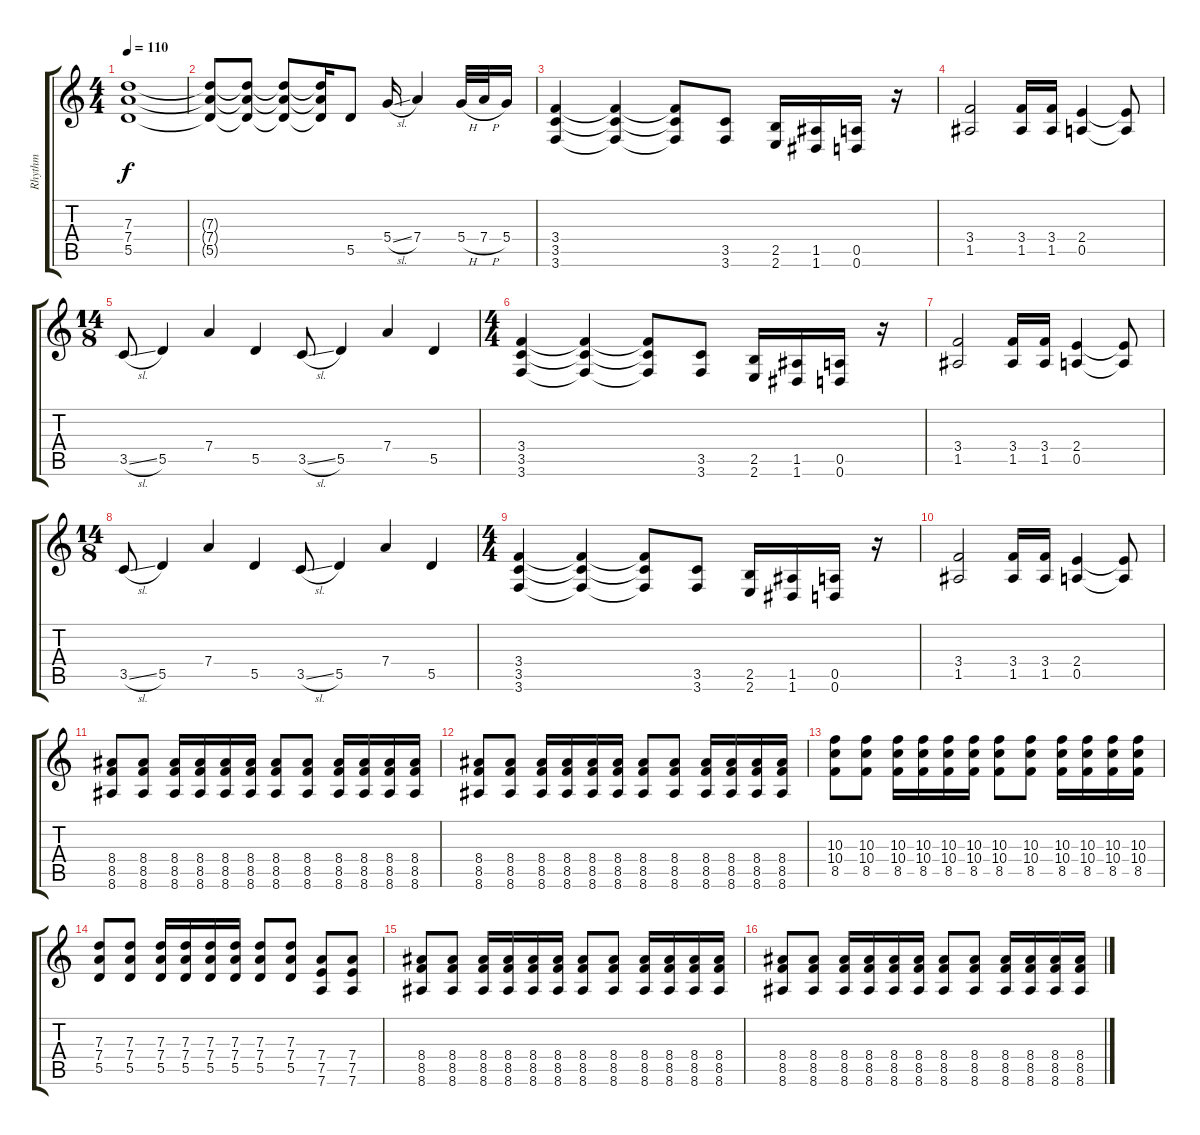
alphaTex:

\track ("Rhythm" "Rhythm") {instrument distortionguitar}
\staff {score tabs}
\tuning (E4 B3 G3 D3 A2 D2) {hide}
\ts (4 4)
\tempo 110
\clef g2
\ks c
(7.3 7.4 5.5).1{dy f} |
(7.3{t} 7.4{t} 5.5{t}).8 (7.3{t} 7.4{t} 5.5{t}).8 (7.3{t} 7.4{t} 5.5{t}).8 (7.3{t} 7.4{t} 5.5{t}).16 5.5.8 5.4{sl}.16 7.4.4 5.4{h}.32 7.4{h}.32 5.4.16 |
(3.4 3.5 3.6).4 (3.4{t} 3.5{t} 3.6{t}).4 (3.4{t} 3.5{t} 3.6{t}).8 (3.5 3.6).8 (2.5 2.6).16 (1.5 1.6).16 (0.5 0.6).16 r.16 |
(3.4 1.5).2 (3.4 1.5).16 (3.4 1.5).16 (2.4 0.5).4 (2.4{t} 0.5{t}).8 |
\ts (14 8)
3.5{sl}.8 5.5.4 7.4.4 5.5.4 3.5{sl}.8 5.5.4 7.4.4 5.5.4 |
\ts (4 4)
(3.4 3.5 3.6).4 (3.4{t} 3.5{t} 3.6{t}).4 (3.4{t} 3.5{t} 3.6{t}).8 (3.5 3.6).8 (2.5 2.6).16 (1.5 1.6).16 (0.5 0.6).16 r.16 |
(3.4 1.5).2 (3.4 1.5).16 (3.4 1.5).16 (2.4 0.5).4 (2.4{t} 0.5{t}).8 |
\ts (14 8)
3.5{sl}.8 5.5.4 7.4.4 5.5.4 3.5{sl}.8 5.5.4 7.4.4 5.5.4 |
\ts (4 4)
(3.4 3.5 3.6).4 (3.4{t} 3.5{t} 3.6{t}).4 (3.4{t} 3.5{t} 3.6{t}).8 (3.5 3.6).8 (2.5 2.6).16 (1.5 1.6).16 (0.5 0.6).16 r.16 |
(3.4 1.5).2 (3.4 1.5).16 (3.4 1.5).16 (2.4 0.5).4 (2.4{t} 0.5{t}).8 |
(8.4 8.5 8.6).8 (8.4 8.5 8.6).8 (8.4 8.5 8.6).16 (8.4 8.5 8.6).16 (8.4 8.5 8.6).16 (8.4 8.5 8.6).16 (8.4 8.5 8.6).8 (8.4 8.5 8.6).8 (8.4 8.5 8.6).16 (8.4 8.5 8.6).16 (8.4 8.5 8.6).16 (8.4 8.5 8.6).16 |
(8.4 8.5 8.6).8 (8.4 8.5 8.6).8 (8.4 8.5 8.6).16 (8.4 8.5 8.6).16 (8.4 8.5 8.6).16 (8.4 8.5 8.6).16 (8.4 8.5 8.6).8 (8.4 8.5 8.6).8 (8.4 8.5 8.6).16 (8.4 8.5 8.6).16 (8.4 8.5 8.6).16 (8.4 8.5 8.6).16 |
(10.3 10.4 8.5).8 (10.3 10.4 8.5).8 (10.3 10.4 8.5).16 (10.3 10.4 8.5).16 (10.3 10.4 8.5).16 (10.3 10.4 8.5).16 (10.3 10.4 8.5).8 (10.3 10.4 8.5).8 (10.3 10.4 8.5).16 (10.3 10.4 8.5).16 (10.3 10.4 8.5).16 (10.3 10.4 8.5).16 |
(7.3 7.4 5.5).8 (7.3 7.4 5.5).8 (7.3 7.4 5.5).16 (7.3 7.4 5.5).16 (7.3 7.4 5.5).16 (7.3 7.4 5.5).16 (7.3 7.4 5.5).8 (7.3 7.4 5.5).8 (7.4 7.5 7.6).8 (7.4 7.5 7.6).8 |
(8.4 8.5 8.6).8 (8.4 8.5 8.6).8 (8.4 8.5 8.6).16 (8.4 8.5 8.6).16 (8.4 8.5 8.6).16 (8.4 8.5 8.6).16 (8.4 8.5 8.6).8 (8.4 8.5 8.6).8 (8.4 8.5 8.6).16 (8.4 8.5 8.6).16 (8.4 8.5 8.6).16 (8.4 8.5 8.6).16 |
(8.4 8.5 8.6).8 (8.4 8.5 8.6).8 (8.4 8.5 8.6).16 (8.4 8.5 8.6).16 (8.4 8.5 8.6).16 (8.4 8.5 8.6).16 (8.4 8.5 8.6).8 (8.4 8.5 8.6).8 (8.4 8.5 8.6).16 (8.4 8.5 8.6).16 (8.4 8.5 8.6).16 (8.4 8.5 8.6).16
